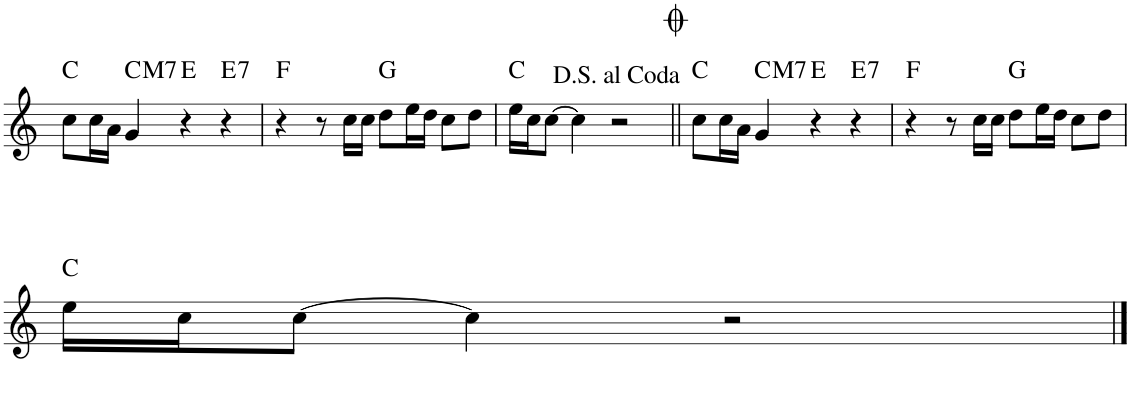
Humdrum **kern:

**kern	**harte
*part1	*part1
*staff1	*
*I"Piano	*
*I'Pno.	*
!!LO:PB:g=z
*clefG2	*
*k[]	*
*M4/4	*
=34	=34
8cc\L	C:maj
16cc\L	.
16a\JJ	.
!	!LO:H:kt=M7
4g/	C:maj7
4r	E:maj
!	!LO:H:kt=7
4r	E:7
=35	=35
4r	F:maj
8r	.
16cc\LL	.
16cc\JJ	.
8dd\L	G:maj
16ee\L	.
16dd\JJ	.
8cc\L	.
8dd\J	.
=36	=36
16ee\LL	C:maj
16cc\J	.
[8cc\J	.
4cc\]	.
2r	.
=37||	=37||
8cc\L	C:maj
16cc\L	.
16a\JJ	.
!	!LO:H:kt=M7
4g/	C:maj7
4r	E:maj
!	!LO:H:kt=7
4r	E:7
=38	=38
4r	F:maj
8r	.
16cc\LL	.
16cc\JJ	.
8dd\L	G:maj
16ee\L	.
16dd\JJ	.
8cc\L	.
8dd\J	.
!!LO:LB:g=z
=39	=39
16ee\LL	C:maj
16cc\J	.
[8cc\J	.
4cc\]	.
2r	.
==	==
*-	*-
